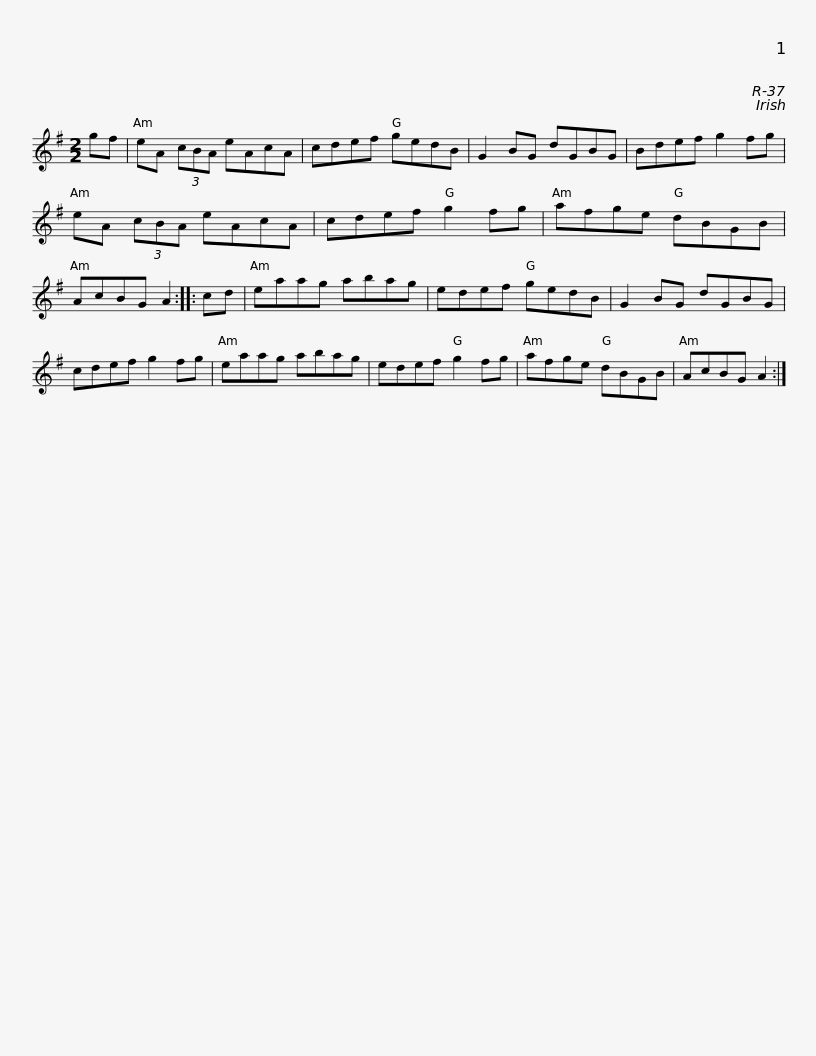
X:1
L:1/8
M:2/2
I:linebreak $
K:G
V:1 treble
V:1
 gf | eA (3cBA eAcA | cdef gedB | G2 BG dGBG | Bdef g2 fg | %5
 eA (3cBA eAcA |$ cdef g2 fg | afge dBGB | AcBG A2 :: cd | %10
 eaag abag | edef gedB |$ G2 BG dGBG | cdef g2 fg | eaag abag | %15
 edef g2 fg | afge dBGB | AcBG A2 :| %18
